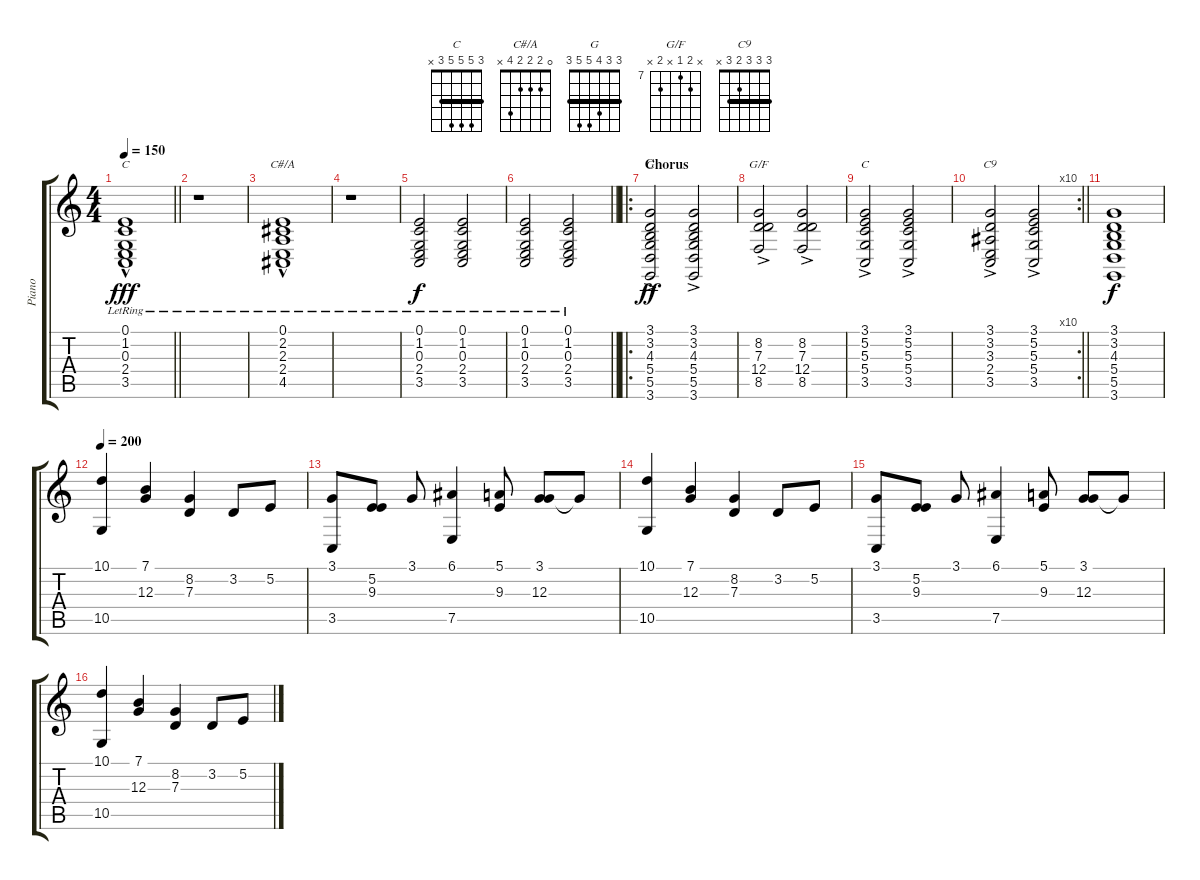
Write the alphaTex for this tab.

\track ("Piano" "Piano") {instrument brightacousticpiano bank 1}
\staff {score tabs}
\tuning (E4 B3 G3 D3 A2 E2) {hide}
\chord ("C" 0 1 0 2 3 x)
\chord ("C#/A" 0 2 2 2 4 x)
\chord ("G" 3 3 4 5 5 3) {barre 3}
\chord ("G/F" x 8 7 x 8 x) {firstfret 7}
\chord ("C" 3 5 5 5 3 x) {barre 3}
\chord ("C9" 3 3 3 2 3 x) {barre 3}
\ts (4 4)
\tempo 150
\clef g2
\barLineRight lightlight
\ks c
(0.1{hac lr} 1.2{hac lr} 0.3{hac lr} 2.4{hac lr} 3.5{hac lr}).1{ch "C" dy fff} |
r.1 |
(0.1{hac lr} 2.2{hac lr} 2.3{hac lr} 2.4{hac lr} 4.5{hac lr}).1{ch "C#/A"} |
r.1 |
(0.1{lr} 1.2{lr} 0.3{lr} 2.4{lr} 3.5{lr}).2{dy f} (0.1{lr} 1.2{lr} 0.3{lr} 2.4{lr} 3.5{lr}).2 |
\barLineRight lightlight
(0.1{lr} 1.2{lr} 0.3{lr} 2.4{lr} 3.5{lr}).2 (0.1{lr} 1.2{lr} 0.3{lr} 2.4{lr} 3.5{lr}).2 |
\ro
\section ("" "Chorus")
(3.1{ac} 3.2{ac} 4.3{ac} 5.4{ac} 5.5{ac} 3.6{ac}).2{ch "G" dy ff} (3.1{ac} 3.2{ac} 4.3{ac} 5.4{ac} 5.5{ac} 3.6{ac}).2 |
(8.2 7.3{ac} 12.4{ac} 8.5{ac}).2{ch "G/F"} (8.2{ac} 7.3{ac} 12.4{ac} 8.5{ac}).2 |
(3.1{ac} 5.2{ac} 5.3{ac} 5.4{ac} 3.5{ac}).2{ch "C"} (3.1{ac} 5.2{ac} 5.3{ac} 5.4{ac} 3.5{ac}).2 |
\rc 10
\barLineRight lightlight
(3.1{ac} 3.2{ac} 3.3{ac} 2.4{ac} 3.5{ac}).2{ch "C9"} (3.1{ac} 5.2{ac} 5.3{ac} 5.4{ac} 3.5{ac}).2 |
(3.1 3.2 4.3 5.4 5.5 3.6).1{dy f} |
\tempo 200
(10.1 10.5).4{volume 16} (7.1 12.3).4 (8.2 7.3).4 3.2.8 5.2.8 |
(3.1 3.5).8 (5.2 9.3).8 3.1.8 (6.1 7.5).4 (5.1 9.3).8 (3.1 12.3).8 3.1{t}.8 |
(10.1 10.5).4 (7.1 12.3).4 (8.2 7.3).4 3.2.8 5.2.8 |
(3.1 3.5).8 (5.2 9.3).8 3.1.8 (6.1 7.5).4 (5.1 9.3).8 (3.1 12.3).8 3.1{t}.8 |
(10.1 10.5).4 (7.1 12.3).4 (8.2 7.3).4 3.2.8 5.2.8
